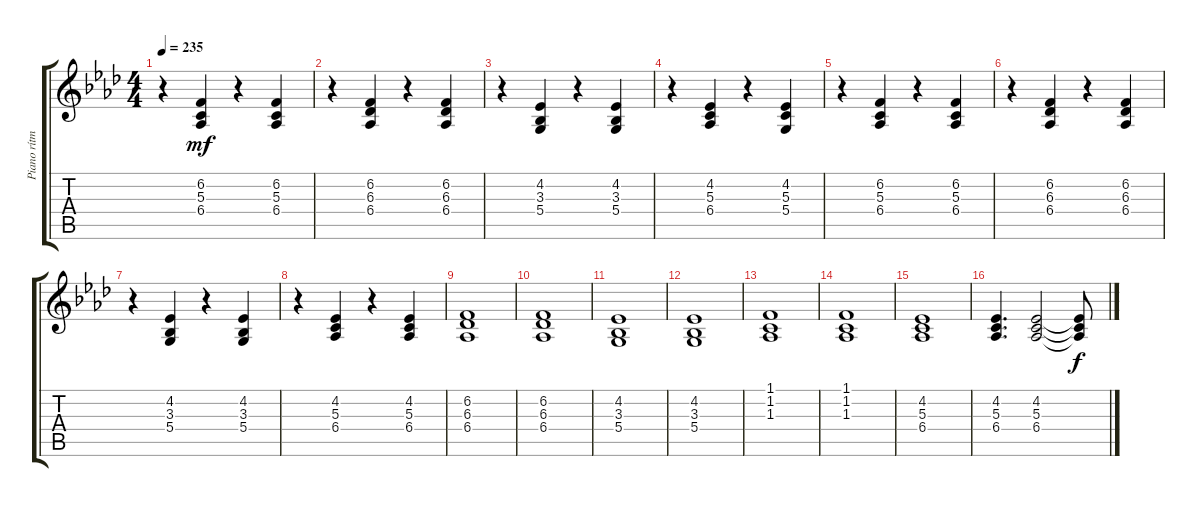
\track ("Piano rítmico" "Piano rítm") {instrument acousticgrandpiano}
\staff {score tabs}
\tuning (E4 B3 G3 D3 A2 E2) {hide}
\ts (4 4)
\tempo 235
\clef g2
\ks ab
r.4{dy mf} (6.2 5.3 6.4).4 r.4 (6.2 5.3 6.4).4 |
r.4 (6.2 6.3 6.4).4 r.4 (6.2 6.3 6.4).4 |
r.4 (4.2 3.3 5.4).4 r.4 (4.2 3.3 5.4).4 |
r.4 (4.2 5.3 6.4).4 r.4 (4.2 5.3 5.4).4 |
r.4 (6.2 5.3 6.4).4 r.4 (6.2 5.3 6.4).4 |
r.4 (6.2 6.3 6.4).4 r.4 (6.2 6.3 6.4).4 |
r.4 (4.2 3.3 5.4).4 r.4 (4.2 3.3 5.4).4 |
r.4 (4.2 5.3 6.4).4 r.4 (4.2 5.3 6.4).4 |
(6.2 6.3 6.4).1 |
(6.2 6.3 6.4).1 |
(4.2 3.3 5.4).1 |
(4.2 3.3 5.4).1 |
(1.1 1.2 1.3).1 |
(1.1 1.2 1.3).1 |
(4.2 5.3 6.4).1 |
(4.2 5.3 6.4).4{d} (4.2 5.3 6.4).2 (4.2{t} 5.3{t} 6.4{t}).8{dy f}
